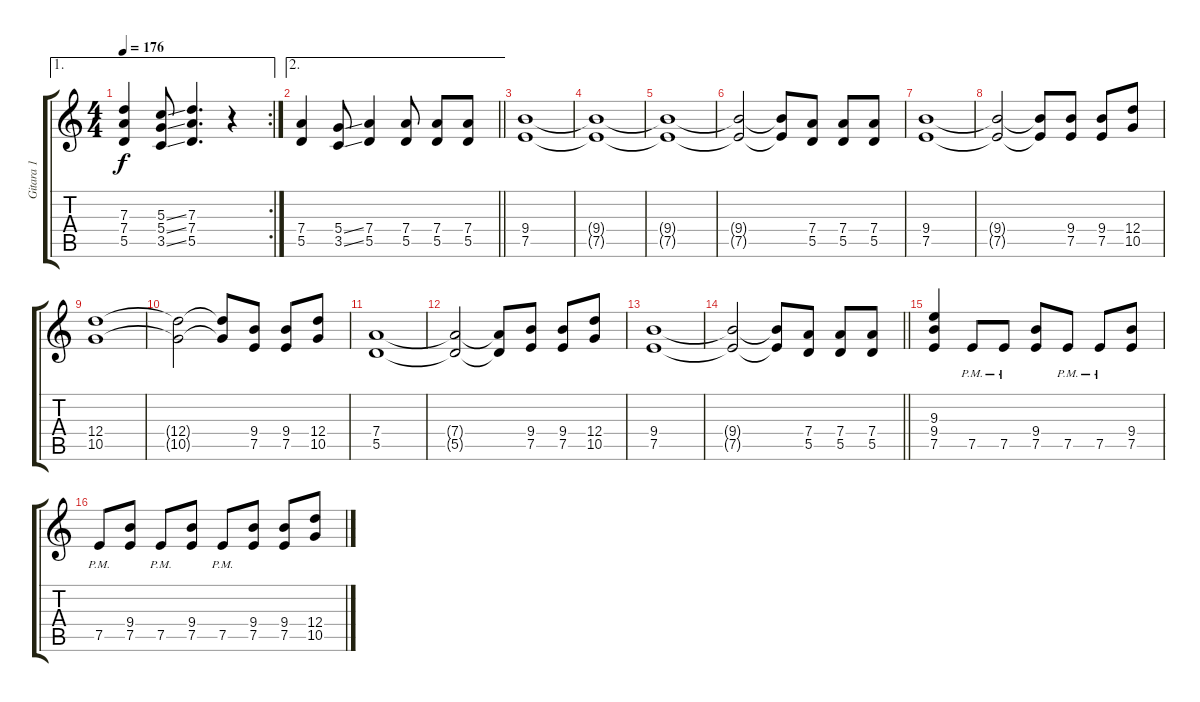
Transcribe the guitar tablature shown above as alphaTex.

\track ("Gitara 1" "Gitara 1") {instrument overdrivenguitar}
\staff {score tabs}
\tuning (E4 B3 G3 D3 A2 E2) {hide}
\ae 1
\rc 2
\ts (4 4)
\tempo 176
\clef g2
\ks c
(7.3 7.4 5.5).4{dy f} (5.3{ss} 5.4{ss} 3.5{ss}).8 (7.3 7.4 5.5).4{d} r.4 |
\ae 2
\barLineRight lightlight
(7.4 5.5).4 (5.4{ss} 3.5{ss}).8 (7.4 5.5).4 (7.4 5.5).8 (7.4 5.5).8 (7.4 5.5).8 |
(9.4 7.5).1 |
(9.4{t} 7.5{t}).1 |
(9.4{t} 7.5{t}).1 |
(9.4{t} 7.5{t}).2 (9.4{t} 7.5{t}).8 (7.4 5.5).8 (7.4 5.5).8 (7.4 5.5).8 |
(9.4 7.5).1 |
(9.4{t} 7.5{t}).2 (9.4{t} 7.5{t}).8 (9.4 7.5).8 (9.4 7.5).8 (12.4 10.5).8 |
(12.4 10.5).1 |
(12.4{t} 10.5{t}).2 (12.4{t} 10.5{t}).8 (9.4 7.5).8 (9.4 7.5).8 (12.4 10.5).8 |
(7.4 5.5).1 |
(7.4{t} 5.5{t}).2 (7.4{t} 5.5{t}).8 (9.4 7.5).8 (9.4 7.5).8 (12.4 10.5).8 |
(9.4 7.5).1 |
\barLineRight lightlight
(9.4{t} 7.5{t}).2 (9.4{t} 7.5{t}).8 (7.4 5.5).8 (7.4 5.5).8 (7.4 5.5).8 |
(9.3 9.4 7.5).4 7.5{pm}.8 7.5{pm}.8 (9.4 7.5).8 7.5{pm}.8 7.5{pm}.8 (9.4 7.5).8 |
7.5{pm}.8 (9.4 7.5).8 7.5{pm}.8 (9.4 7.5).8 7.5{pm}.8 (9.4 7.5).8 (9.4 7.5).8 (12.4 10.5).8
